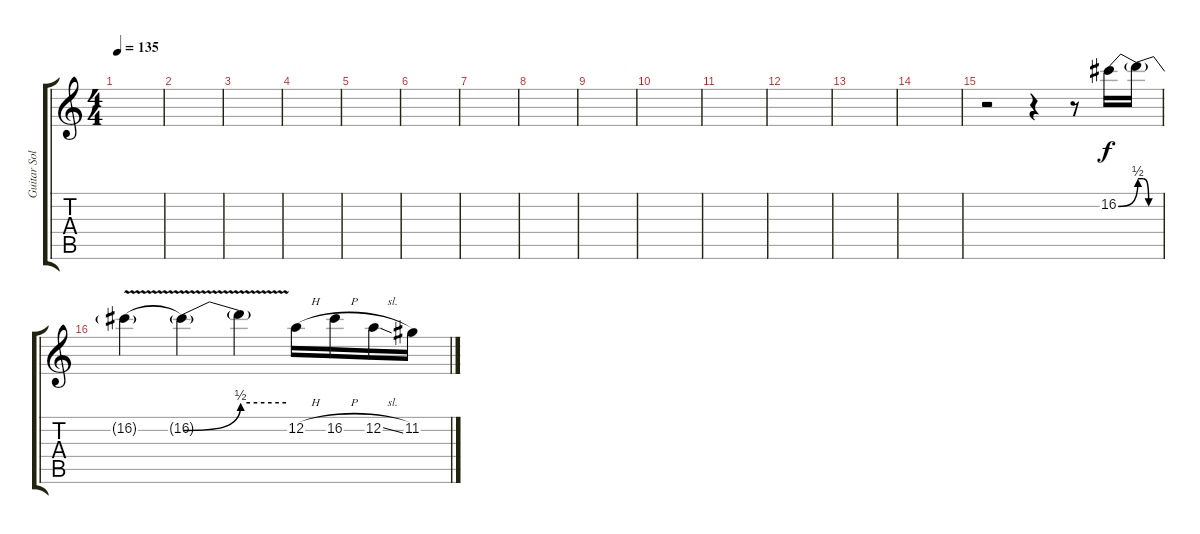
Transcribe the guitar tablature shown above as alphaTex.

\track ("Guitar Solo" "Guitar Sol") {instrument distortionguitar}
\staff {score tabs}
\tuning (D4 A3 F3 C3 G2 D2) {hide}
\ts (4 4)
\tempo 135
\clef g2
\ks c
|
|
|
|
|
|
|
|
|
|
|
|
|
|
r.2 r.4 r.8 16.2{be (bend 0 0 60 2)}.16 16.2{be (custom 0 2 15 2 30 0 60 0) t}.16 |
16.2{be (hold 0 0 60 0) v t}.4 16.2{be (bend 0 0 60 2) t}.4 16.2{be (hold 0 2 60 2) v t}.4 12.2{h}.16 16.2{h}.16 12.2{sl}.16 11.2.16
